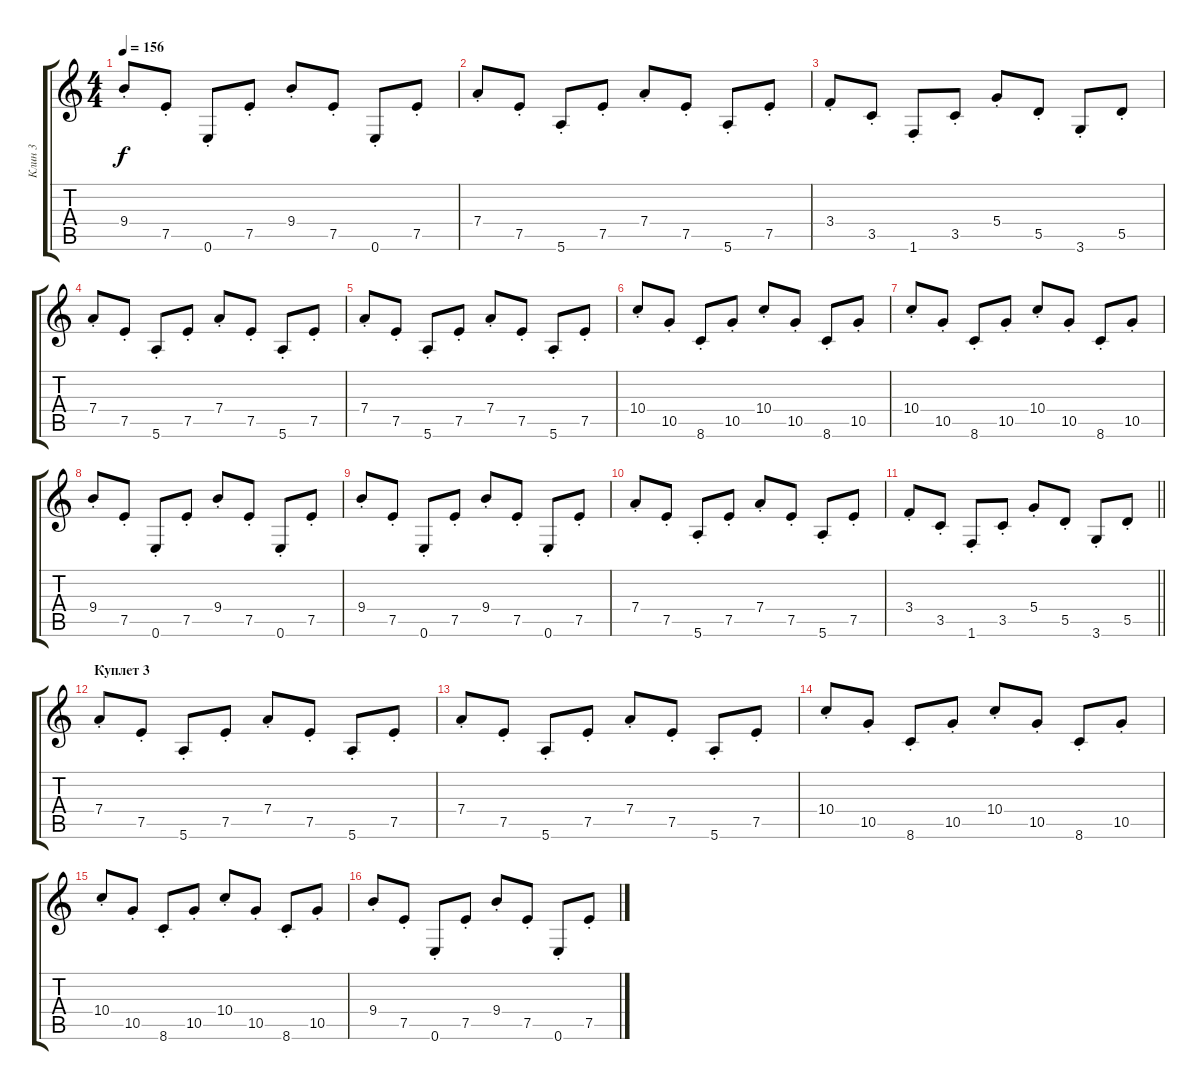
\track ("Клин 3" "Клин 3") {instrument electricguitarclean}
\staff {score tabs}
\tuning (E4 B3 G3 D3 A2 E2) {hide}
\ts (4 4)
\tempo 156
\clef g2
\ks c
9.4{st}.8{dy f} 7.5{st}.8 0.6{st}.8 7.5{st}.8 9.4{st}.8 7.5{st}.8 0.6{st}.8 7.5{st}.8 |
7.4{st}.8 7.5{st}.8 5.6{st}.8 7.5{st}.8 7.4{st}.8 7.5{st}.8 5.6{st}.8 7.5{st}.8 |
3.4{st}.8 3.5{st}.8 1.6{st}.8 3.5{st}.8 5.4{st}.8 5.5{st}.8 3.6{st}.8 5.5{st}.8 |
7.4{st}.8 7.5{st}.8 5.6{st}.8 7.5{st}.8 7.4{st}.8 7.5{st}.8 5.6{st}.8 7.5{st}.8 |
7.4{st}.8 7.5{st}.8 5.6{st}.8 7.5{st}.8 7.4{st}.8 7.5{st}.8 5.6{st}.8 7.5{st}.8 |
10.4{st}.8 10.5{st}.8 8.6{st}.8 10.5{st}.8 10.4{st}.8 10.5{st}.8 8.6{st}.8 10.5{st}.8 |
10.4{st}.8 10.5{st}.8 8.6{st}.8 10.5{st}.8 10.4{st}.8 10.5{st}.8 8.6{st}.8 10.5{st}.8 |
9.4{st}.8 7.5{st}.8 0.6{st}.8 7.5{st}.8 9.4{st}.8 7.5{st}.8 0.6{st}.8 7.5{st}.8 |
9.4{st}.8 7.5{st}.8 0.6{st}.8 7.5{st}.8 9.4{st}.8 7.5{st}.8 0.6{st}.8 7.5{st}.8 |
7.4{st}.8 7.5{st}.8 5.6{st}.8 7.5{st}.8 7.4{st}.8 7.5{st}.8 5.6{st}.8 7.5{st}.8 |
\barLineRight lightlight
3.4{st}.8 3.5{st}.8 1.6{st}.8 3.5{st}.8 5.4{st}.8 5.5{st}.8 3.6{st}.8 5.5{st}.8 |
\section ("" "Куплет 3")
7.4{st}.8 7.5{st}.8 5.6{st}.8 7.5{st}.8 7.4{st}.8 7.5{st}.8 5.6{st}.8 7.5{st}.8 |
7.4{st}.8 7.5{st}.8 5.6{st}.8 7.5{st}.8 7.4{st}.8 7.5{st}.8 5.6{st}.8 7.5{st}.8 |
10.4{st}.8 10.5{st}.8 8.6{st}.8 10.5{st}.8 10.4{st}.8 10.5{st}.8 8.6{st}.8 10.5{st}.8 |
10.4{st}.8 10.5{st}.8 8.6{st}.8 10.5{st}.8 10.4{st}.8 10.5{st}.8 8.6{st}.8 10.5{st}.8 |
9.4{st}.8 7.5{st}.8 0.6{st}.8 7.5{st}.8 9.4{st}.8 7.5{st}.8 0.6{st}.8 7.5{st}.8
